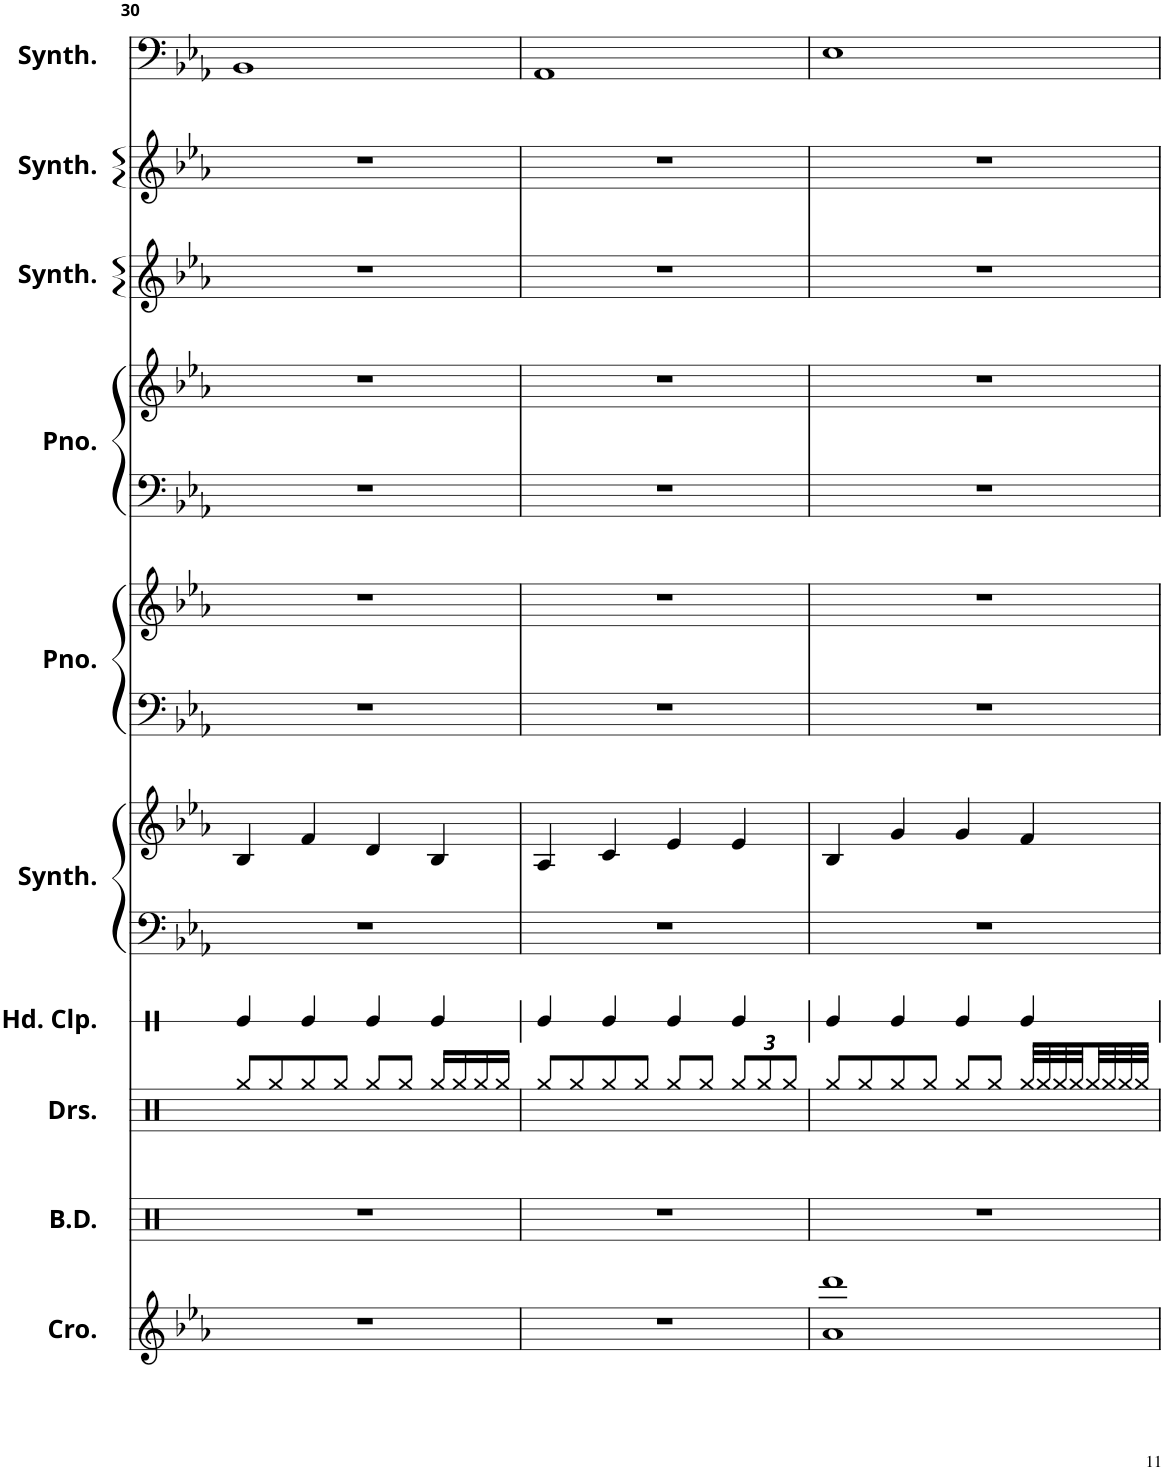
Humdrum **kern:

**kern	**kern	**kern	**kern	**kern	**kern	**kern	**kern	**kern	**kern	**kern	**kern	**kern
*part10	*part9	*part8	*part7	*part6	*part6	*part5	*part5	*part4	*part4	*part3	*part2	*part1
*staff13	*staff12	*staff11	*staff10	*staff9	*staff8	*staff7	*staff6	*staff5	*staff4	*staff3	*staff2	*staff1
*I"REVERSE CYMBAL	*I"BASS DRUMS	*I"PERCUSSION	*I"CLAP	*I"LEAD BASS SYNTH	*	*I"MELODY PIANO	*	*I"ACCOMPANIMENT PIANO	*	*I"SQUARE SYNTH	*I"SINE SYNTH	*I"SAW SYNTH
*	*I'B.D.	*	*	*I'Synth.	*	*I'Pno.	*	*I'Pno.	*	*I'Synth.	*I'Synth.	*I'Synth.
!!LO:PB:g=z
*clefG2	*clefX	*clefX	*clefX	*clefF4	*clefG2	*clefF4	*clefG2	*clefF4	*clefG2	*clefG2	*clefG2	*clefF4
*Trd-14c-24	*	*	*	*	*	*	*	*	*	*	*	*
*k[b-e-a-]	*k[]	*k[]	*k[]	*k[b-e-a-]	*k[b-e-a-]	*k[b-e-a-]	*k[b-e-a-]	*k[b-e-a-]	*k[b-e-a-]	*k[b-e-a-]	*k[b-e-a-]	*k[b-e-a-]
*M4/4	*M4/4	*M4/4	*M4/4	*M4/4	*M4/4	*M4/4	*M4/4	*M4/4	*M4/4	*M4/4	*M4/4	*M4/4
=30	=30	=30	=30	=30	=30	=30	=30	=30	=30	=30	=30	=30
1r	1r	8Rgg/L	4Re/	1r	4B-/	1r	1r	1r	1r	1r	1r	1BB-
.	.	8Rgg/	.	.	.	.	.	.	.	.	.	.
.	.	8Rgg/	4Re/	.	4f/	.	.	.	.	.	.	.
.	.	8Rgg/J	.	.	.	.	.	.	.	.	.	.
.	.	8Rgg/L	4Re/	.	4d/	.	.	.	.	.	.	.
.	.	8Rgg/J	.	.	.	.	.	.	.	.	.	.
.	.	16Rgg/LL	4Re/	.	4B-/	.	.	.	.	.	.	.
.	.	16Rgg/	.	.	.	.	.	.	.	.	.	.
.	.	16Rgg/	.	.	.	.	.	.	.	.	.	.
.	.	16Rgg/JJ	.	.	.	.	.	.	.	.	.	.
=31	=31	=31	=31	=31	=31	=31	=31	=31	=31	=31	=31	=31
1r	1r	8Rgg/L	4Re/	1r	4A-/	1r	1r	1r	1r	1r	1r	1AA-
.	.	8Rgg/	.	.	.	.	.	.	.	.	.	.
.	.	8Rgg/	4Re/	.	4c/	.	.	.	.	.	.	.
.	.	8Rgg/J	.	.	.	.	.	.	.	.	.	.
.	.	8Rgg/L	4Re/	.	4e-/	.	.	.	.	.	.	.
.	.	8Rgg/J	.	.	.	.	.	.	.	.	.	.
*	*	*Xbrackettup	*	*	*	*	*	*	*	*	*	*
.	.	12Rgg/L	4Re/	.	4e-/	.	.	.	.	.	.	.
.	.	12Rgg/	.	.	.	.	.	.	.	.	.	.
.	.	12Rgg/J	.	.	.	.	.	.	.	.	.	.
=32	=32	=32	=32	=32	=32	=32	=32	=32	=32	=32	=32	=32
1a- 1ddd	1r	8Rgg/L	4Re/	1r	4B-/	1r	1r	1r	1r	1r	1r	1E-
.	.	8Rgg/	.	.	.	.	.	.	.	.	.	.
.	.	8Rgg/	4Re/	.	4g/	.	.	.	.	.	.	.
.	.	8Rgg/J	.	.	.	.	.	.	.	.	.	.
.	.	8Rgg/L	4Re/	.	4g/	.	.	.	.	.	.	.
.	.	8Rgg/J	.	.	.	.	.	.	.	.	.	.
.	.	32Rgg/LLL	4Re/	.	4f/	.	.	.	.	.	.	.
.	.	32Rgg/	.	.	.	.	.	.	.	.	.	.
.	.	32Rgg/	.	.	.	.	.	.	.	.	.	.
.	.	32Rgg/	.	.	.	.	.	.	.	.	.	.
.	.	32Rgg/	.	.	.	.	.	.	.	.	.	.
.	.	32Rgg/	.	.	.	.	.	.	.	.	.	.
.	.	32Rgg/	.	.	.	.	.	.	.	.	.	.
.	.	32Rgg/JJJ	.	.	.	.	.	.	.	.	.	.
=	=	=	=	=	=	=	=	=	=	=	=	=
*-	*-	*-	*-	*-	*-	*-	*-	*-	*-	*-	*-	*-
